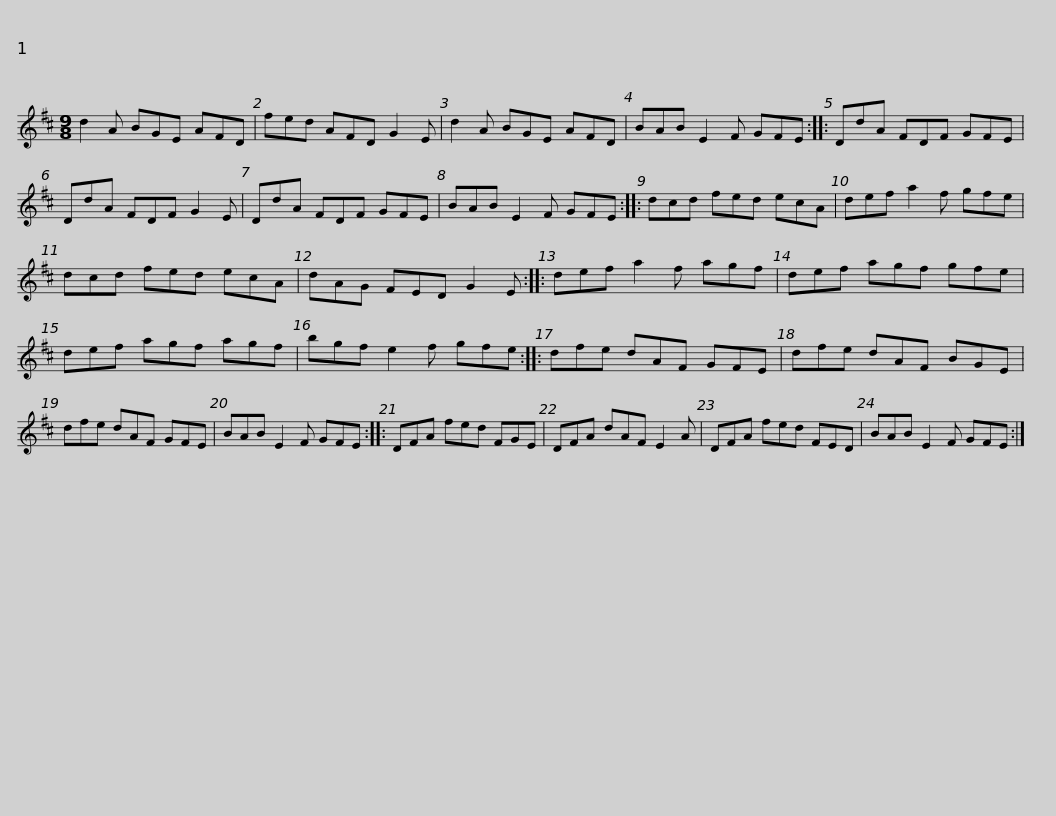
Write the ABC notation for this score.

X:1
L:1/8
M:9/8
I:linebreak $
K:D
V:1 treble
V:1
 d2 A BGE AFD | fed AFD G2 E | d2 A BGE AFD | BAB E2 F GFE :: DdA FDF GFE |$ %5
 DdA FDF G2 E | DdA FDF GFE | BAB E2 F GFE :: dcd fed ecA | def a2 f gfe |$ %10
 dcd fed ecA | dAG FED G2 E :: def a2 f agf | def agf gfe | def agf agf |$ %15
 bgf e2 f gfe :: dfe dAF GFE | dfe dAF BGE | dfe dAF GFE | BAB E2 F GFE ::$ %20
 DFA fed FGE | DFA dAF E2 A | DFA fed FED | BAB E2 F GFE :| %24
